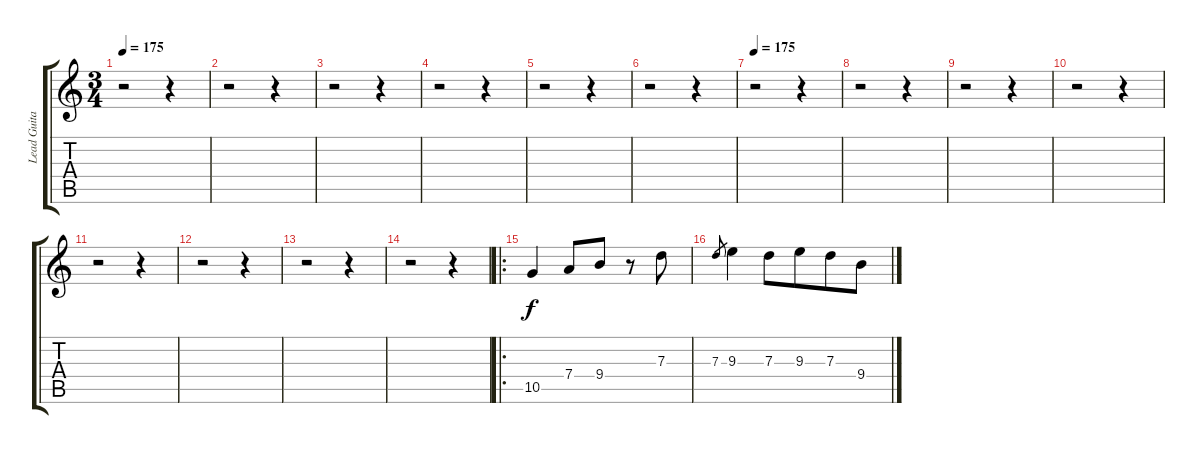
\track ("Lead Guitar" "Lead Guita") {instrument overdrivenguitar}
\staff {score tabs}
\tuning (E4 B3 G3 D3 A2 E2) {hide}
\ts (3 4)
\tempo 175
\clef g2
\ks c
r.2{dy f} r.4 |
r.2 r.4 |
r.2 r.4 |
r.2 r.4 |
r.2 r.4 |
r.2 r.4 |
\tempo 175
r.2 r.4 |
r.2 r.4 |
r.2 r.4 |
r.2 r.4 |
r.2 r.4 |
r.2 r.4 |
r.2 r.4 |
r.2 r.4 |
\ro
10.5.4 7.4.8 9.4.8 r.8 7.3.8 |
7.3.8{gr} 9.3.4 7.3.8 9.3.8{beam merge} 7.3.8 9.4.8
